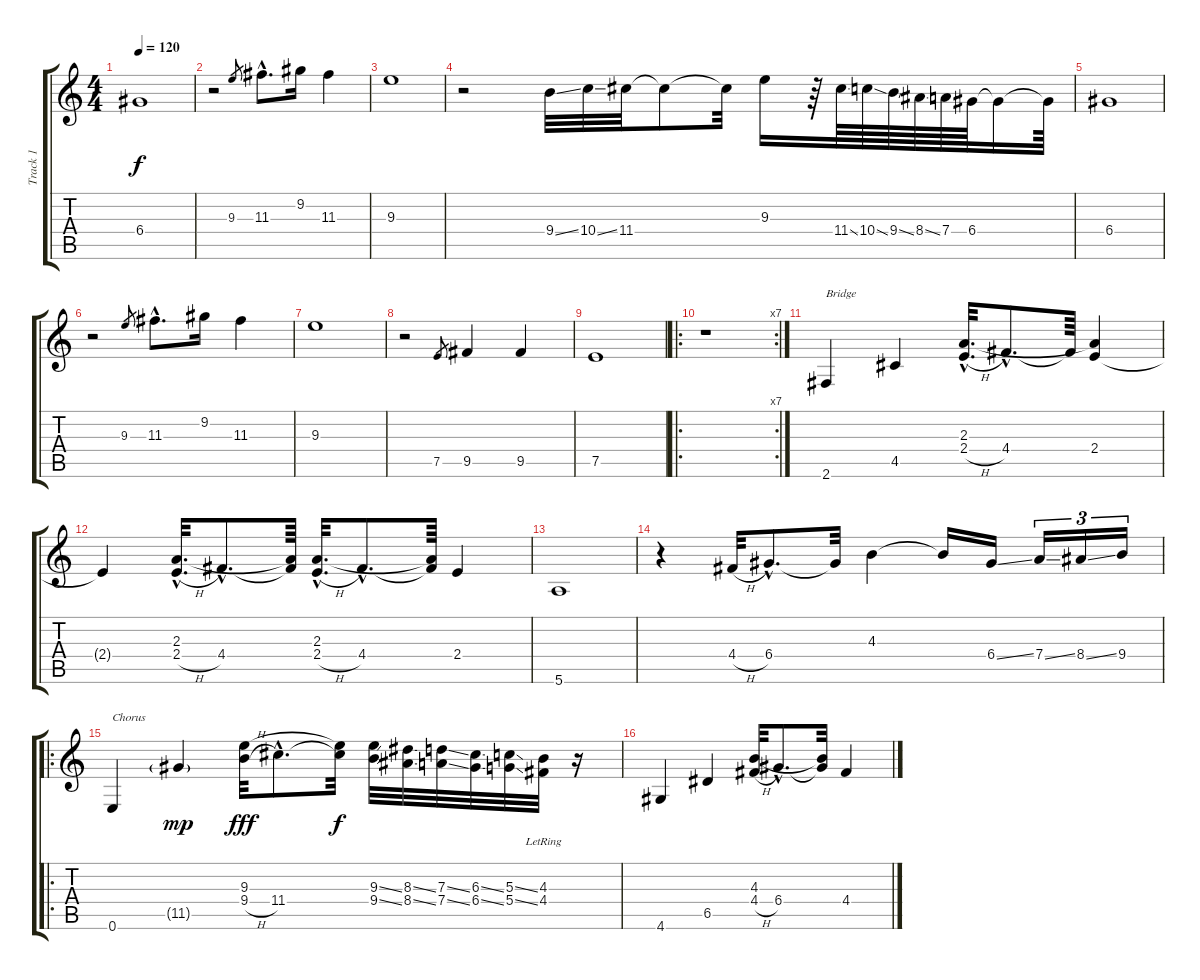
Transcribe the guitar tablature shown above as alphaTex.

\track ("Track 1" "Track 1") {instrument acousticguitarnylon}
\staff {score tabs}
\tuning (E4 B3 G3 D3 A2 E2) {hide}
\ts (4 4)
\tempo 120
\clef g2
\ks c
6.4.1{dy f} |
r.2 9.3.8{gr} 11.3{hac}.8{d} 9.2.16 11.3.4 |
9.3.1 |
r.2 9.4{ss}.32 10.4{ss}.32 11.4.32 11.4{t}.8 11.4{t}.32 9.3.16 r.64 11.4{ss}.64 10.4{ss}.64 9.4{ss}.64 8.4{ss}.64 7.4.64 6.4.64 6.4{t}.16 6.4{t}.64 |
6.4.1 |
r.2 9.3.8{gr} 11.3{hac}.8{d} 9.2.16 11.3.4 |
9.3.1 |
r.2 7.5.8{gr} 9.5.4 9.5.4 |
7.5.1 |
\ro
\rc 7
r.1 |
2.6.4{txt "Bridge"} 4.5.4 (2.3{hac} 2.4{h hac}).32{d} 4.4{hac}.8{d} 4.4{t}.64 (2.3{t} 2.4).4 |
2.4{t}.4 (2.3{hac} 2.4{h hac}).32{d} 4.4{hac}.8{d} (2.3{t} 4.4{t}).64 (2.3{hac} 2.4{h hac}).32{d} 4.4{hac}.8{d} (2.3{t} 4.4{t}).64 2.4.4 |
5.6.1 |
r.4 4.4{h}.32 6.4{hac}.8{d} 6.4{t}.32 4.3.4 4.3{t}.16 6.4{ss}.16 7.4{ss}.16{tu (3 2)} 8.4{ss}.16{tu (3 2)} 9.4.16{tu (3 2)} |
\ro
0.6.4{txt "Chorus"} 11.5{g}.4{dy mp} (9.3 9.4{h}).32{dy fff} 11.4{hac}.8{d} (9.3{t} 11.4{t}).32{dy f} (9.3{ss} 9.4{ss}).32 (8.3{ss} 8.4{ss}).32 (7.3{ss} 7.4{ss}).32 (6.3{ss} 6.4{ss}).32 (5.3{ss} 5.4{ss}).32 (4.3{lr} 4.4{lr}).32 r.16 |
4.6.4 6.5.4 (4.3 4.4{h}).32 6.4{hac}.8{d} (4.3{t} 6.4{t}).32 4.4.4
